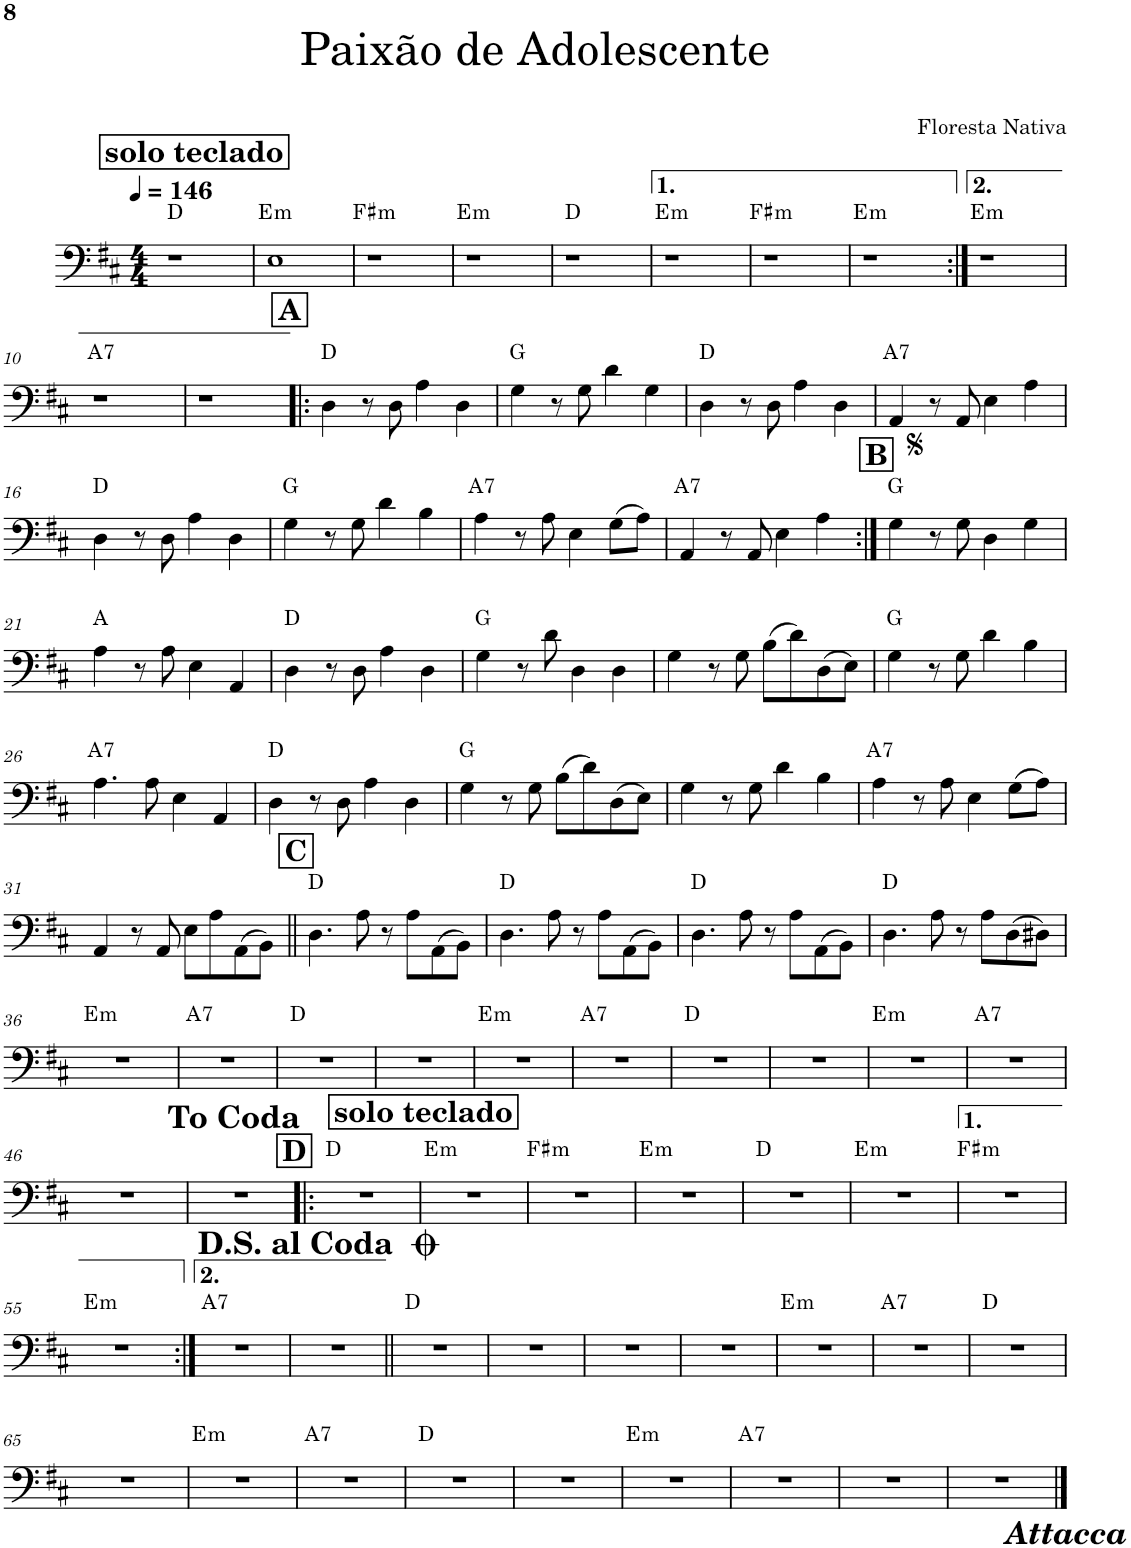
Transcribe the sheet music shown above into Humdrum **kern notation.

**kern	**harte
*part1	*part1
*staff1	*
*I"Electric Bass	*
*I'El. B.	*
!!LO:PB:g=z
*clefF4	*
*Trd7c12	*
*k[f#c#]	*
*M4/4	*
*MM146	*
!!LO:REH:place=s1:a:B:cj:fs=14:t=solo teclado
=1	=1
1r	D:maj
=2	=2
!	!LO:H:kt=m
1E	E:min
=3	=3
!	!LO:H:kt=m
1r	F#:min
=4	=4
!	!LO:H:kt=m
1r	E:min
=5	=5
1r	D:maj
=6	=6
!	!LO:H:kt=m
1r	E:min
=7	=7
!	!LO:H:kt=m
1r	F#:min
=8	=8
!	!LO:H:kt=m
1r	E:min
=9:|!	=9:|!
!	!LO:H:kt=m
1r	E:min
!!LO:LB:g=z
=10	=10
!	!LO:H:kt=7
1r	A:7
=11	=11
1r	.
!!LO:REH:place=s1:a:B:cj:fs=14:t=A
=12!|:	=12!|:
4D\	D:maj
8r	.
8D\	.
4A\	.
4D\	.
=13	=13
4G\	G:maj
8r	.
8G\	.
4d\	.
4G\	.
=14	=14
4D\	D:maj
8r	.
8D\	.
4A\	.
4D\	.
=15	=15
!	!LO:H:kt=7
4AA/	A:7
8r	.
8AA/	.
4E\	.
4A\	.
!!LO:LB:g=z
=16	=16
4D\	D:maj
8r	.
8D\	.
4A\	.
4D\	.
=17	=17
4G\	G:maj
8r	.
8G\	.
4d\	.
4B\	.
=18	=18
!	!LO:H:kt=7
4A\	A:7
8r	.
8A\	.
4E\	.
(8G\L	.
8A\J)	.
=19	=19
!	!LO:H:kt=7
4AA/	A:7
8r	.
8AA/	.
4E\	.
4A\	.
!!LO:REH:place=s1:a:B:cj:fs=14:t=B
=20:|!	=20:|!
4G\	G:maj
8r	.
8G\	.
4D\	.
4G\	.
!!LO:LB:g=z
=21	=21
4A\	A:maj
8r	.
8A\	.
4E\	.
4AA/	.
=22	=22
4D\	D:maj
8r	.
8D\	.
4A\	.
4D\	.
=23	=23
4G\	G:maj
8r	.
8d\	.
4D\	.
4D\	.
=24	=24
4G\	.
8r	.
8G\	.
(8B\L	.
8d\)	.
(8D\	.
8E\J)	.
=25	=25
4G\	G:maj
8r	.
8G\	.
4d\	.
4B\	.
!!LO:LB:g=z
=26	=26
!	!LO:H:kt=7
4.A\	A:7
8A\	.
4E\	.
4AA/	.
=27	=27
4D\	D:maj
8r	.
8D\	.
4A\	.
4D\	.
=28	=28
4G\	G:maj
8r	.
8G\	.
(8B\L	.
8d\)	.
(8D\	.
8E\J)	.
=29	=29
4G\	.
8r	.
8G\	.
4d\	.
4B\	.
=30	=30
!	!LO:H:kt=7
4A\	A:7
8r	.
8A\	.
4E\	.
(8G\L	.
8A\J)	.
!!LO:LB:g=z
=31	=31
4AA/	.
8r	.
8AA/	.
8E\L	.
8A\	.
(8AA\	.
8BB\J)	.
!!LO:REH:place=s1:a:B:cj:fs=14:t=C
=32||	=32||
4.D\	D:maj
8A\	.
8r	.
8A\L	.
(8AA\	.
8BB\J)	.
=33	=33
4.D\	D:maj
8A\	.
8r	.
8A\L	.
(8AA\	.
8BB\J)	.
=34	=34
4.D\	D:maj
8A\	.
8r	.
8A\L	.
(8AA\	.
8BB\J)	.
=35	=35
4.D\	D:maj
8A\	.
8r	.
8A\L	.
(8D\	.
8D#X\J)	.
!!LO:LB:g=z
=36	=36
!	!LO:H:kt=m
1r	E:min
=37	=37
!	!LO:H:kt=7
1r	A:7
=38	=38
1r	D:maj
=39	=39
1r	.
=40	=40
!	!LO:H:kt=m
1r	E:min
=41	=41
!	!LO:H:kt=7
1r	A:7
=42	=42
1r	D:maj
=43	=43
1r	.
=44	=44
!	!LO:H:kt=m
1r	E:min
=45	=45
!	!LO:H:kt=7
1r	A:7
!!LO:LB:g=z
=46	=46
1r	.
=47	=47
1r	.
!LO:TX:a:t=<b><font size="15"/>To Coda</b>	!
!!LO:REH:place=s1:a:B:cj:fs=14:t=solo teclado
!!LO:REH:place=s1:a:B:cj:fs=14:t=D
=48!|:	=48!|:
1r	D:maj
=49	=49
!	!LO:H:kt=m
1r	E:min
=50	=50
!	!LO:H:kt=m
1r	F#:min
=51	=51
!	!LO:H:kt=m
1r	E:min
=52	=52
1r	D:maj
=53	=53
!	!LO:H:kt=m
1r	E:min
=54	=54
!	!LO:H:kt=m
1r	F#:min
!!LO:LB:g=z
=55	=55
!	!LO:H:kt=m
1r	E:min
=56:|!	=56:|!
!	!LO:H:kt=7
1r	A:7
=57	=57
1r	.
!LO:TX:a:t=<b><font size="15"/>D.S. al Coda</b>	!
=58||	=58||
1r	D:maj
=59	=59
1r	.
=60	=60
1r	.
=61	=61
1r	.
=62	=62
!	!LO:H:kt=m
1r	E:min
=63	=63
!	!LO:H:kt=7
1r	A:7
=64	=64
1r	D:maj
!!LO:LB:g=z
=65	=65
1r	.
=66	=66
!	!LO:H:kt=m
1r	E:min
=67	=67
!	!LO:H:kt=7
1r	A:7
=68	=68
1r	D:maj
=69	=69
1r	.
=70	=70
!	!LO:H:kt=m
1r	E:min
=71	=71
!	!LO:H:kt=7
1r	A:7
=72	=72
1r	.
=73	=73
!LO:TX:b:Bi:t=Attacca	!
1r	.
==	==
*-	*-
